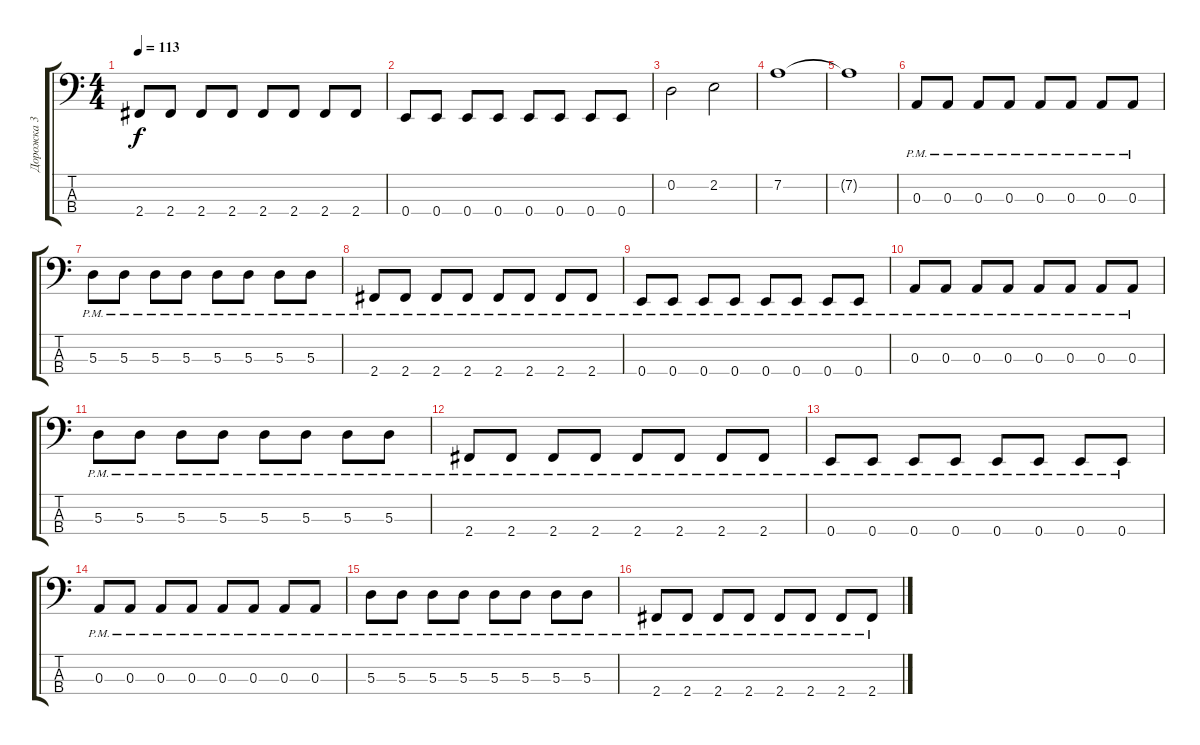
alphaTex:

\track ("Дорожка 3" "Дорожка 3") {instrument electricbassfinger}
\staff {score tabs}
\tuning (G2 D2 A1 E1) {hide}
\ts (4 4)
\tempo 113
\clef f4
\ks c
2.4.8{dy f} 2.4.8 2.4.8 2.4.8 2.4.8 2.4.8 2.4.8 2.4.8 |
0.4.8 0.4.8 0.4.8 0.4.8 0.4.8 0.4.8 0.4.8 0.4.8 |
0.2.2 2.2.2 |
7.2.1 |
7.2{t}.1 |
0.3{pm}.8 0.3{pm}.8 0.3{pm}.8 0.3{pm}.8 0.3{pm}.8 0.3{pm}.8 0.3{pm}.8 0.3{pm}.8 |
5.3{pm}.8 5.3{pm}.8 5.3{pm}.8 5.3{pm}.8 5.3{pm}.8 5.3{pm}.8 5.3{pm}.8 5.3{pm}.8 |
2.4{pm}.8 2.4{pm}.8 2.4{pm}.8 2.4{pm}.8 2.4{pm}.8 2.4{pm}.8 2.4{pm}.8 2.4{pm}.8 |
0.4{pm}.8 0.4{pm}.8 0.4{pm}.8 0.4{pm}.8 0.4{pm}.8 0.4{pm}.8 0.4{pm}.8 0.4{pm}.8 |
0.3{pm}.8 0.3{pm}.8 0.3{pm}.8 0.3{pm}.8 0.3{pm}.8 0.3{pm}.8 0.3{pm}.8 0.3{pm}.8 |
5.3{pm}.8 5.3{pm}.8 5.3{pm}.8 5.3{pm}.8 5.3{pm}.8 5.3{pm}.8 5.3{pm}.8 5.3{pm}.8 |
2.4{pm}.8 2.4{pm}.8 2.4{pm}.8 2.4{pm}.8 2.4{pm}.8 2.4{pm}.8 2.4{pm}.8 2.4{pm}.8 |
0.4{pm}.8 0.4{pm}.8 0.4{pm}.8 0.4{pm}.8 0.4{pm}.8 0.4{pm}.8 0.4{pm}.8 0.4{pm}.8 |
0.3{pm}.8 0.3{pm}.8 0.3{pm}.8 0.3{pm}.8 0.3{pm}.8 0.3{pm}.8 0.3{pm}.8 0.3{pm}.8 |
5.3{pm}.8 5.3{pm}.8 5.3{pm}.8 5.3{pm}.8 5.3{pm}.8 5.3{pm}.8 5.3{pm}.8 5.3{pm}.8 |
2.4{pm}.8 2.4{pm}.8 2.4{pm}.8 2.4{pm}.8 2.4{pm}.8 2.4{pm}.8 2.4{pm}.8 2.4{pm}.8
